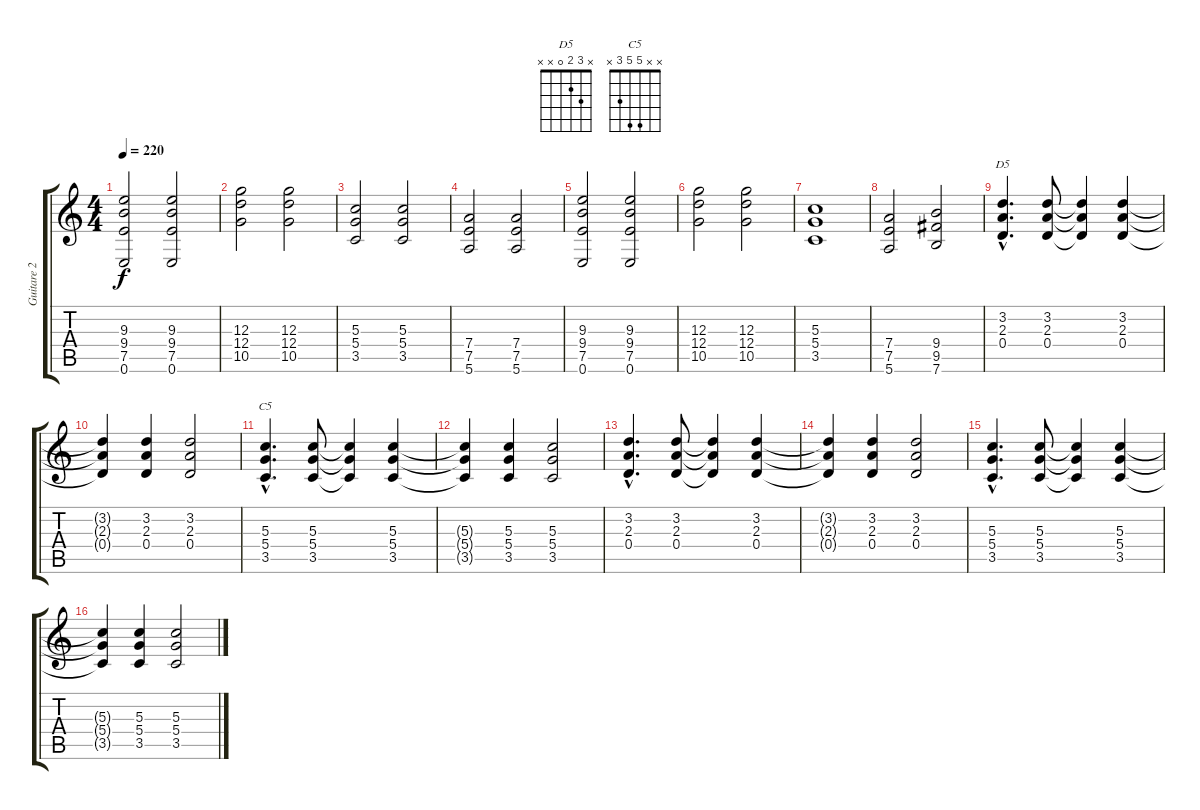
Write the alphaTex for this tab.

\track ("Guitare 2" "Guitare 2") {instrument distortionguitar}
\staff {score tabs}
\tuning (E4 B3 G3 D3 A2 E2) {hide}
\chord ("D5" x 3 2 0 x x)
\chord ("C5" x x 5 5 3 x)
\ts (4 4)
\tempo 220
\clef g2
\ks c
(9.3 9.4 7.5 0.6).2{dy f} (9.3 9.4 7.5 0.6).2 |
(12.3 12.4 10.5).2 (12.3 12.4 10.5).2 |
(5.3 5.4 3.5).2 (5.3 5.4 3.5).2 |
(7.4 7.5 5.6).2 (7.4 7.5 5.6).2 |
(9.3 9.4 7.5 0.6).2 (9.3 9.4 7.5 0.6).2 |
(12.3 12.4 10.5).2 (12.3 12.4 10.5).2 |
(5.3 5.4 3.5).1 |
(7.4 7.5 5.6).2 (9.4 9.5 7.6).2 |
(3.2{hac} 2.3{hac} 0.4{hac}).4{d ch "D5"} (3.2 2.3 0.4).8 (3.2{t} 2.3{t} 0.4{t}).4 (3.2 2.3 0.4).4 |
(3.2{t} 2.3{t} 0.4{t}).4 (3.2 2.3 0.4).4 (3.2 2.3 0.4).2 |
(5.3{hac} 5.4{hac} 3.5{hac}).4{d ch "C5"} (5.3 5.4 3.5).8 (5.3{t} 5.4{t} 3.5{t}).4 (5.3 5.4 3.5).4 |
(5.3{t} 5.4{t} 3.5{t}).4 (5.3 5.4 3.5).4 (5.3 5.4 3.5).2 |
(3.2{hac} 2.3{hac} 0.4{hac}).4{d} (3.2 2.3 0.4).8 (3.2{t} 2.3{t} 0.4{t}).4 (3.2 2.3 0.4).4 |
(3.2{t} 2.3{t} 0.4{t}).4 (3.2 2.3 0.4).4 (3.2 2.3 0.4).2 |
(5.3{hac} 5.4{hac} 3.5{hac}).4{d} (5.3 5.4 3.5).8 (5.3{t} 5.4{t} 3.5{t}).4 (5.3 5.4 3.5).4 |
(5.3{t} 5.4{t} 3.5{t}).4 (5.3 5.4 3.5).4 (5.3 5.4 3.5).2
